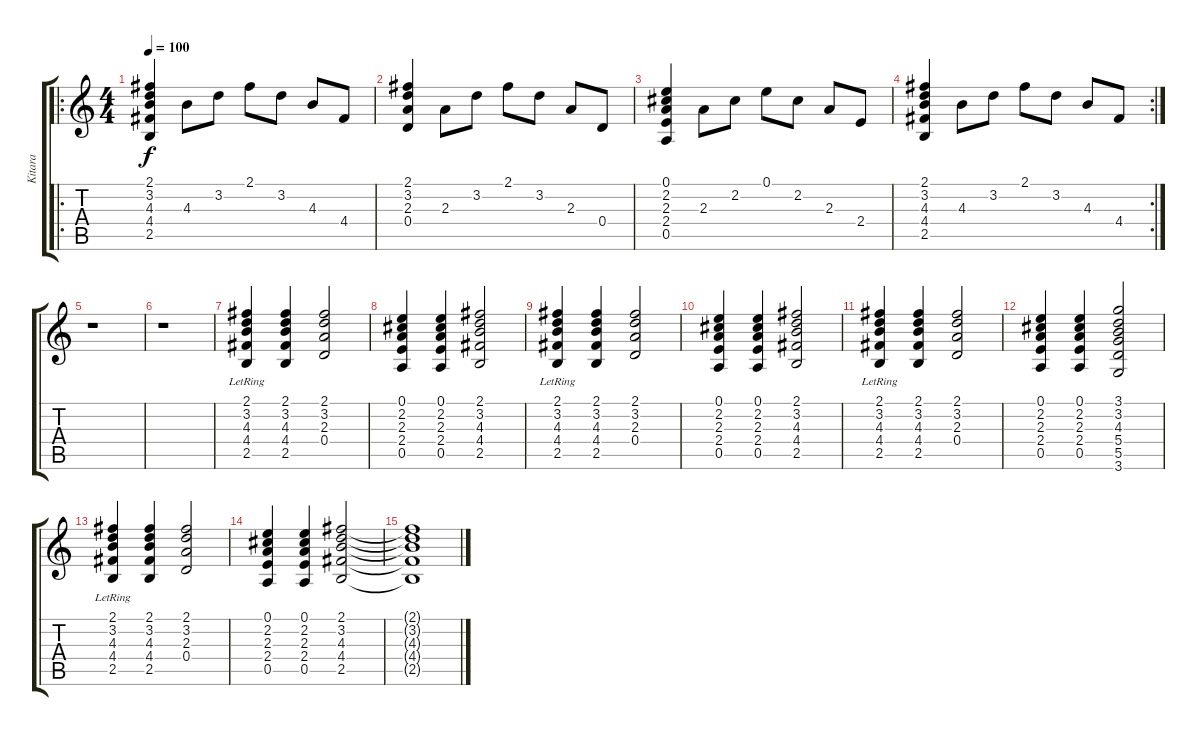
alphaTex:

\track ("Kitara" "Kitara") {instrument electricguitarclean}
\staff {score tabs}
\tuning (E4 B3 G3 D3 A2 E2) {hide}
\ro
\ts (4 4)
\tempo 100
\clef g2
\ks c
(2.1 3.2 4.3 4.4 2.5).4{dy f instrument electricguitarclean} 4.3.8 3.2.8 2.1.8 3.2.8 4.3.8 4.4.8 |
(2.1 3.2 2.3 0.4).4 2.3.8 3.2.8 2.1.8 3.2.8 2.3.8 0.4.8 |
(0.1 2.2 2.3 2.4 0.5).4 2.3.8 2.2.8 0.1.8 2.2.8 2.3.8 2.4.8 |
\rc 2
(2.1 3.2 4.3 4.4 2.5).4 4.3.8 3.2.8 2.1.8 3.2.8 4.3.8 4.4.8 |
r.1 |
r.1 |
(2.1{lr} 3.2 4.3 4.4 2.5).4 (2.1 3.2 4.3 4.4 2.5).4 (2.1 3.2 2.3 0.4).2 |
(0.1 2.2 2.3 2.4 0.5).4 (0.1 2.2 2.3 2.4 0.5).4 (2.1 3.2 4.3 4.4 2.5).2 |
(2.1{lr} 3.2 4.3 4.4 2.5).4 (2.1 3.2 4.3 4.4 2.5).4 (2.1 3.2 2.3 0.4).2 |
(0.1 2.2 2.3 2.4 0.5).4 (0.1 2.2 2.3 2.4 0.5).4 (2.1 3.2 4.3 4.4 2.5).2 |
(2.1{lr} 3.2 4.3 4.4 2.5).4 (2.1 3.2 4.3 4.4 2.5).4 (2.1 3.2 2.3 0.4).2 |
(0.1 2.2 2.3 2.4 0.5).4 (0.1 2.2 2.3 2.4 0.5).4 (3.1 3.2 4.3 5.4 5.5 3.6).2 |
(2.1{lr} 3.2 4.3 4.4 2.5).4 (2.1 3.2 4.3 4.4 2.5).4 (2.1 3.2 2.3 0.4).2 |
(0.1 2.2 2.3 2.4 0.5).4 (0.1 2.2 2.3 2.4 0.5).4 (2.1 3.2 4.3 4.4 2.5).2 |
(2.1{t} 3.2{t} 4.3{t} 4.4{t} 2.5{t}).1
